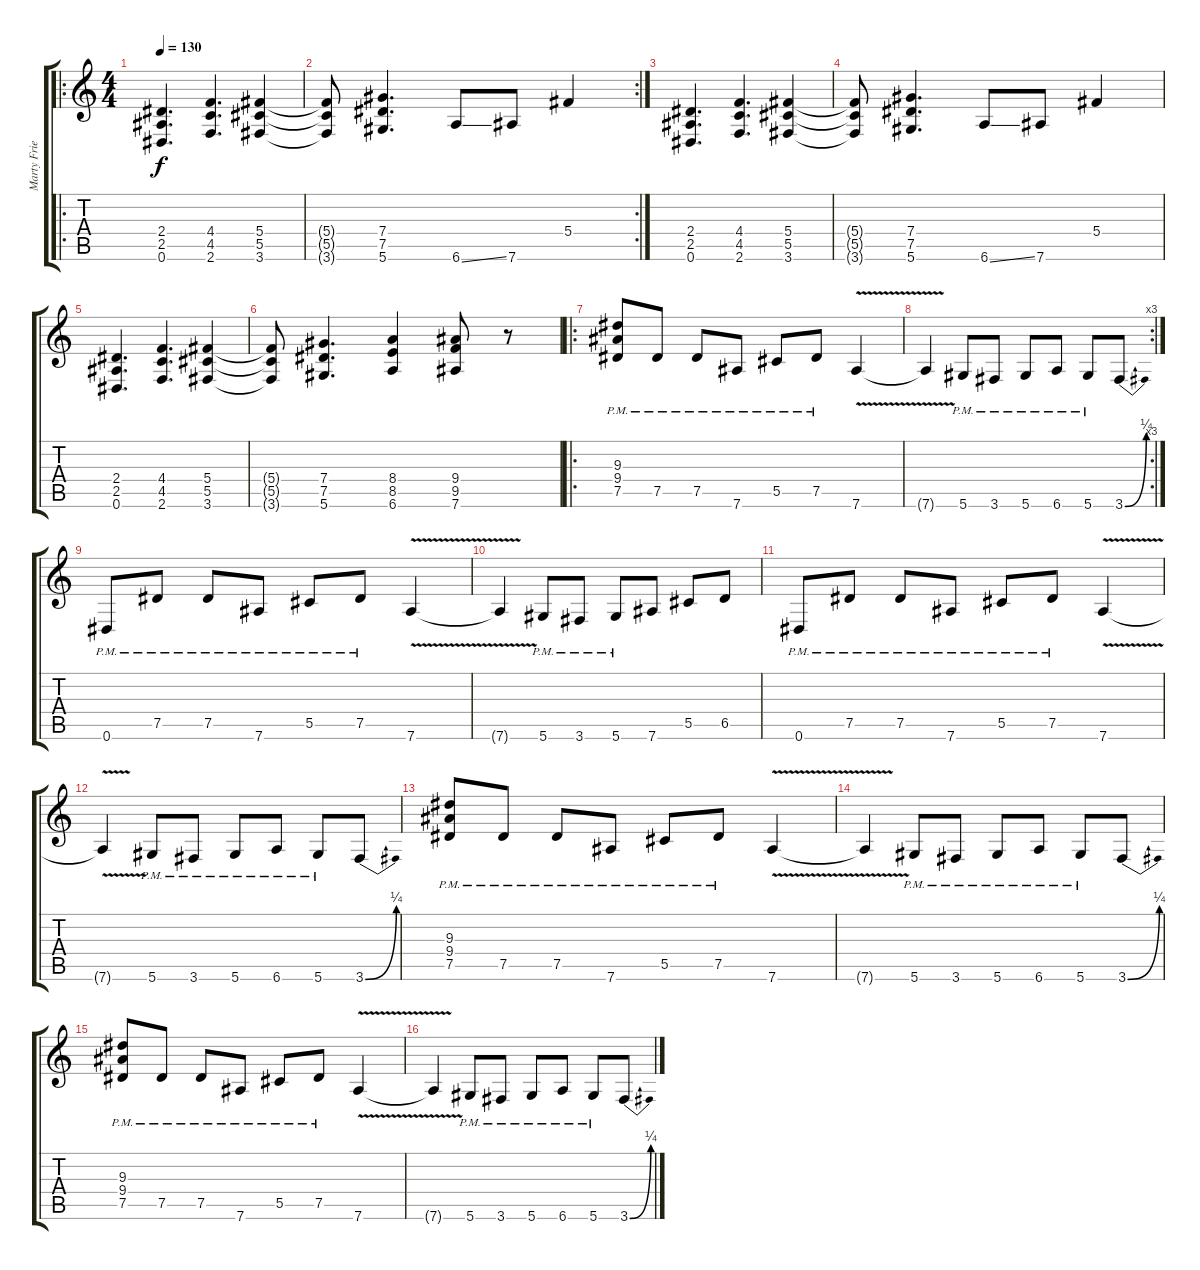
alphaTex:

\track ("Marty Friedman " "Marty Frie") {instrument distortionguitar}
\staff {score tabs}
\tuning (Eb4 Bb3 Gb3 Db3 Ab2 Eb2) {hide}
\ro
\ts (4 4)
\tempo 130
\clef g2
\ks c
(2.4 2.5 0.6).4{d dy f instrument distortionguitar} (4.4 4.5 2.6).4{d} (5.4 5.5 3.6).4 |
\rc 2
(5.4{t} 5.5{t} 3.6{t}).8 (7.4 7.5 5.6).4{d} 6.6{ss}.8 7.6.8 5.4.4 |
(2.4 2.5 0.6).4{d} (4.4 4.5 2.6).4{d} (5.4 5.5 3.6).4 |
(5.4{t} 5.5{t} 3.6{t}).8 (7.4 7.5 5.6).4{d} 6.6{ss}.8 7.6.8 5.4.4 |
(2.4 2.5 0.6).4{d} (4.4 4.5 2.6).4{d} (5.4 5.5 3.6).4 |
(5.4{t} 5.5{t} 3.6{t}).8 (7.4 7.5 5.6).4{d} (8.4 8.5 6.6).4 (9.4 9.5 7.6).8 r.8 |
\ro
(9.3{pm} 9.4{pm} 7.5{pm}).8 7.5{pm}.8 7.5{pm}.8 7.6{pm}.8 5.5{pm}.8 7.5{pm}.8 7.6{v}.4 |
\rc 3
7.6{t}.4 5.6{pm}.8 3.6{pm}.8 5.6{pm}.8 6.6{pm}.8 5.6{pm}.8 3.6{be (bend 0 0 60 1)}.8 |
0.6{pm}.8 7.5{pm}.8 7.5{pm}.8 7.6{pm}.8 5.5{pm}.8 7.5{pm}.8 7.6{v}.4 |
7.6{t}.4 5.6{pm}.8 3.6{pm}.8 5.6{pm}.8 7.6.8 5.5.8 6.5.8 |
0.6{pm}.8 7.5{pm}.8 7.5{pm}.8 7.6{pm}.8 5.5{pm}.8 7.5{pm}.8 7.6{v}.4 |
7.6{t}.4 5.6{pm}.8 3.6{pm}.8 5.6{pm}.8 6.6{pm}.8 5.6{pm}.8 3.6{be (bend 0 0 60 1)}.8 |
(9.3{pm} 9.4{pm} 7.5{pm}).8 7.5{pm}.8 7.5{pm}.8 7.6{pm}.8 5.5{pm}.8 7.5{pm}.8 7.6{v}.4 |
7.6{t}.4 5.6{pm}.8 3.6{pm}.8 5.6{pm}.8 6.6{pm}.8 5.6{pm}.8 3.6{be (bend 0 0 60 1)}.8 |
(9.3{pm} 9.4{pm} 7.5{pm}).8 7.5{pm}.8 7.5{pm}.8 7.6{pm}.8 5.5{pm}.8 7.5{pm}.8 7.6{v}.4 |
7.6{t}.4 5.6{pm}.8 3.6{pm}.8 5.6{pm}.8 6.6{pm}.8 5.6{pm}.8 3.6{be (bend 0 0 60 1)}.8
